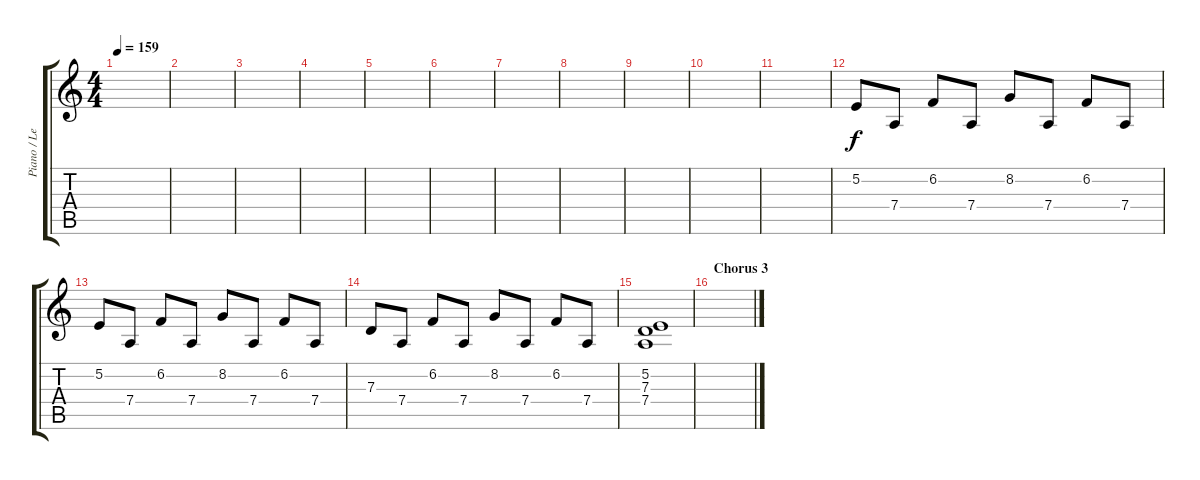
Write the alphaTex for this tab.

\track ("Piano / Lead Guitar" "Piano / Le") {instrument acousticgrandpiano}
\staff {score tabs}
\tuning (E4 B3 G3 D3 A2 E2) {hide}
\ts (4 4)
\tempo 159
\clef g2
\ks c
|
|
|
|
|
|
|
|
|
|
|
5.2.8 7.4.8 6.2.8 7.4.8 8.2.8 7.4.8 6.2.8 7.4.8 |
5.2.8 7.4.8 6.2.8 7.4.8 8.2.8 7.4.8 6.2.8 7.4.8 |
7.3.8 7.4.8 6.2.8 7.4.8 8.2.8 7.4.8 6.2.8 7.4.8 |
(5.2 7.3 7.4).1 |
\section ("" "Chorus 3")
